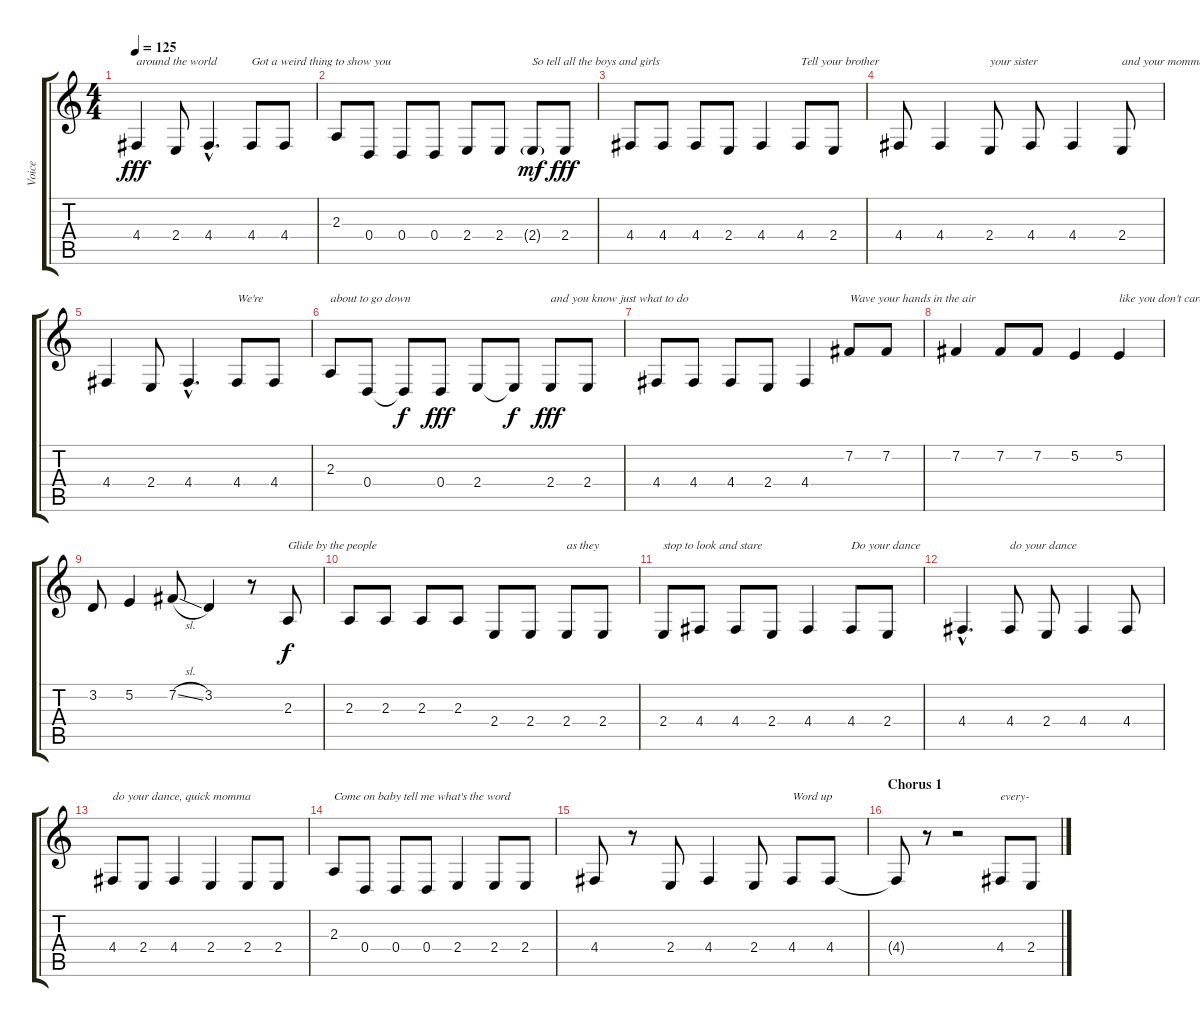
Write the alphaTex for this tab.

\track ("Voice" "Voice") {instrument lead2sawtooth}
\staff {score tabs}
\tuning (E4 B3 G3 D3 A2 D2) {hide}
\ts (4 4)
\tempo 125
\clef g2
\ks c
4.4.4{txt "around the world " dy fff} 2.4.8 4.4{hac}.4{d} 4.4.8{txt "Got a weird thing to show you "} 4.4.8 |
2.3.8 0.4.8 0.4.8 0.4.8 2.4.8 2.4.8 2.4{g}.8{txt "So tell all the boys and girls" dy mf} 2.4.8{dy fff} |
4.4.8 4.4.8 4.4.8 2.4.8 4.4.4 4.4.8{txt "Tell your brother"} 2.4.8 |
4.4.8 4.4.4 2.4.8{txt "your sister"} 4.4.8 4.4.4 2.4.8{txt "and your momma too "} |
4.4.4 2.4.8 4.4{hac}.4{d} 4.4.8{txt "We're "} 4.4.8 |
2.3.8{txt "about to go down"} 0.4.8 0.4{t}.8{dy f} 0.4.8{dy fff} 2.4.8 2.4{t}.8{dy f} 2.4.8{txt "and you know just what to do " dy fff} 2.4.8 |
4.4.8 4.4.8 4.4.8 2.4.8 4.4.4 7.2.8{txt "Wave your hands in the air"} 7.2.8 |
7.2.4 7.2.8 7.2.8 5.2.4 5.2.4{txt "like you don't care "} |
3.2.8 5.2.4 7.2{sl}.8 3.2.4 r.8 2.3.8{txt "Glide by the people" dy f} |
2.3.8 2.3.8 2.3.8 2.3.8 2.4.8 2.4.8 2.4.8{txt "as they"} 2.4.8 |
2.4.8{txt "stop to look and stare"} 4.4.8 4.4.8 2.4.8 4.4.4 4.4.8{txt "Do your dance"} 2.4.8 |
4.4{hac}.4{d} 4.4.8{txt "do your dance"} 2.4.8 4.4.4 4.4.8 |
4.4.8{txt "do your dance, quick momma"} 2.4.8 4.4.4 2.4.4 2.4.8 2.4.8 |
2.3.8{txt "Come on baby tell me what's the word "} 0.4.8 0.4.8 0.4.8 2.4.4 2.4.8 2.4.8 |
4.4.8 r.8 2.4.8 4.4.4 2.4.8 4.4.8{txt "Word up"} 4.4.8 |
\section ("" "Chorus 1")
4.4{t}.8 r.8 r.2 4.4.8{txt "every-"} 2.4.8
